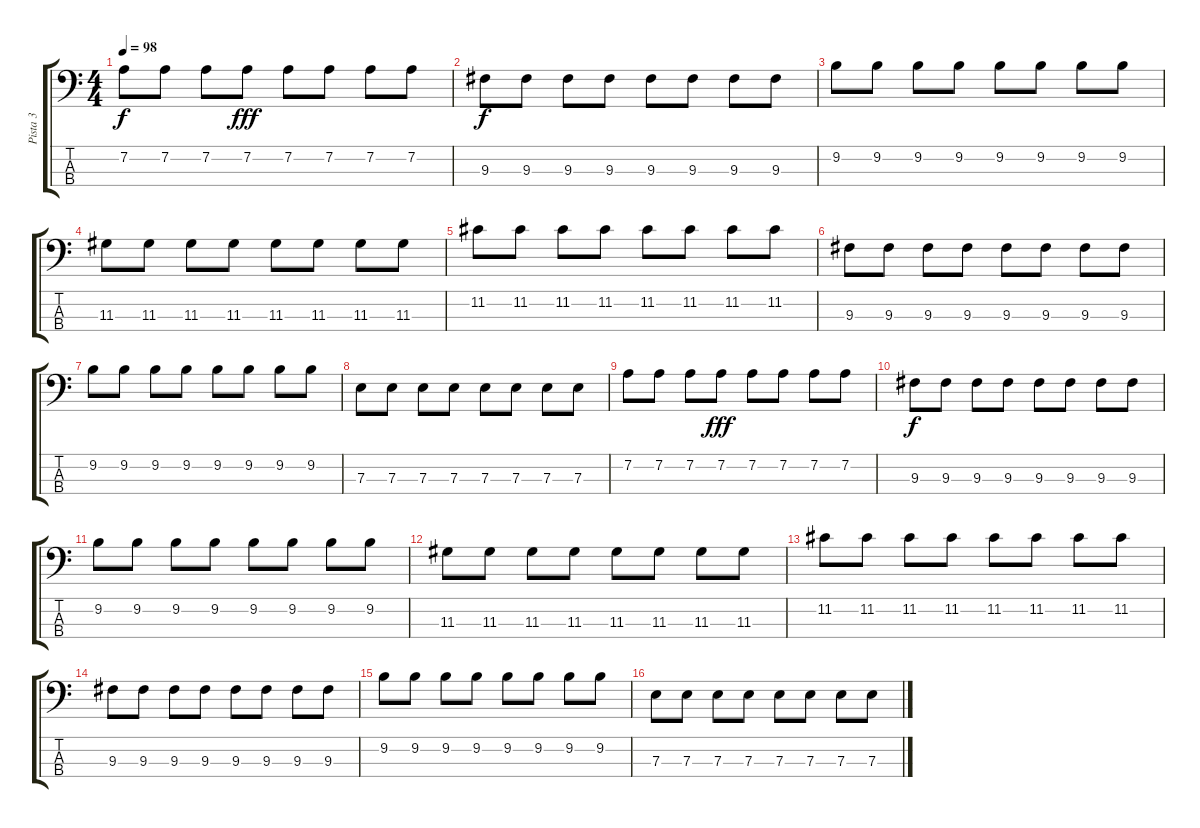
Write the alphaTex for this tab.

\track ("Pista 3" "Pista 3") {instrument electricbasspick}
\staff {score tabs}
\tuning (G2 D2 A1 E1) {hide}
\ts (4 4)
\tempo 98
\clef f4
\ks c
7.2.8{dy f} 7.2.8 7.2.8 7.2.8{dy fff} 7.2.8 7.2.8 7.2.8 7.2.8 |
9.3.8{dy f} 9.3.8 9.3.8 9.3.8 9.3.8 9.3.8 9.3.8 9.3.8 |
9.2.8 9.2.8 9.2.8 9.2.8 9.2.8 9.2.8 9.2.8 9.2.8 |
11.3.8 11.3.8 11.3.8 11.3.8 11.3.8 11.3.8 11.3.8 11.3.8 |
11.2.8 11.2.8 11.2.8 11.2.8 11.2.8 11.2.8 11.2.8 11.2.8 |
9.3.8 9.3.8 9.3.8 9.3.8 9.3.8 9.3.8 9.3.8 9.3.8 |
9.2.8 9.2.8 9.2.8 9.2.8 9.2.8 9.2.8 9.2.8 9.2.8 |
7.3.8 7.3.8 7.3.8 7.3.8 7.3.8 7.3.8 7.3.8 7.3.8 |
7.2.8 7.2.8 7.2.8 7.2.8{dy fff} 7.2.8 7.2.8 7.2.8 7.2.8 |
9.3.8{dy f} 9.3.8 9.3.8 9.3.8 9.3.8 9.3.8 9.3.8 9.3.8 |
9.2.8 9.2.8 9.2.8 9.2.8 9.2.8 9.2.8 9.2.8 9.2.8 |
11.3.8 11.3.8 11.3.8 11.3.8 11.3.8 11.3.8 11.3.8 11.3.8 |
11.2.8 11.2.8 11.2.8 11.2.8 11.2.8 11.2.8 11.2.8 11.2.8 |
9.3.8 9.3.8 9.3.8 9.3.8 9.3.8 9.3.8 9.3.8 9.3.8 |
9.2.8 9.2.8 9.2.8 9.2.8 9.2.8 9.2.8 9.2.8 9.2.8 |
7.3.8 7.3.8 7.3.8 7.3.8 7.3.8 7.3.8 7.3.8 7.3.8
